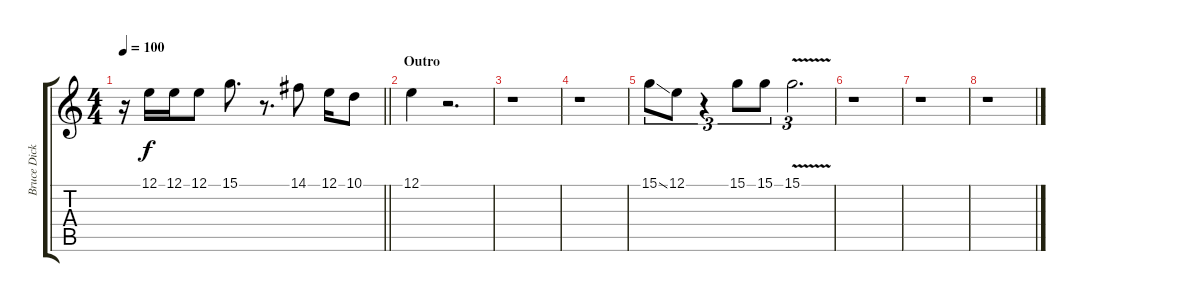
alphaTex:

\track ("Bruce Dickinson" "Bruce Dick") {instrument lead2sawtooth}
\staff {score tabs}
\tuning (E4 B3 G3 D3 A2 E2) {hide}
\ts (4 4)
\tempo 100
\clef g2
\barLineRight lightlight
\ks c
r.16{dy f} 12.1.16 12.1.16 12.1.8 15.1.8{d} r.8{d} 14.1.8 12.1.16 10.1.8 |
\section ("" "Outro")
12.1.4 r.2{d} |
r.1 |
r.1 |
15.1{ss}.8{tu (3 2)} 12.1.8{tu (3 2)} r.4{tu (3 2)} 15.1.8{tu (3 2)} 15.1.8{tu (3 2)} 15.1{v}.2{d tu (3 2)} |
r.1 |
r.1 |
r.1
